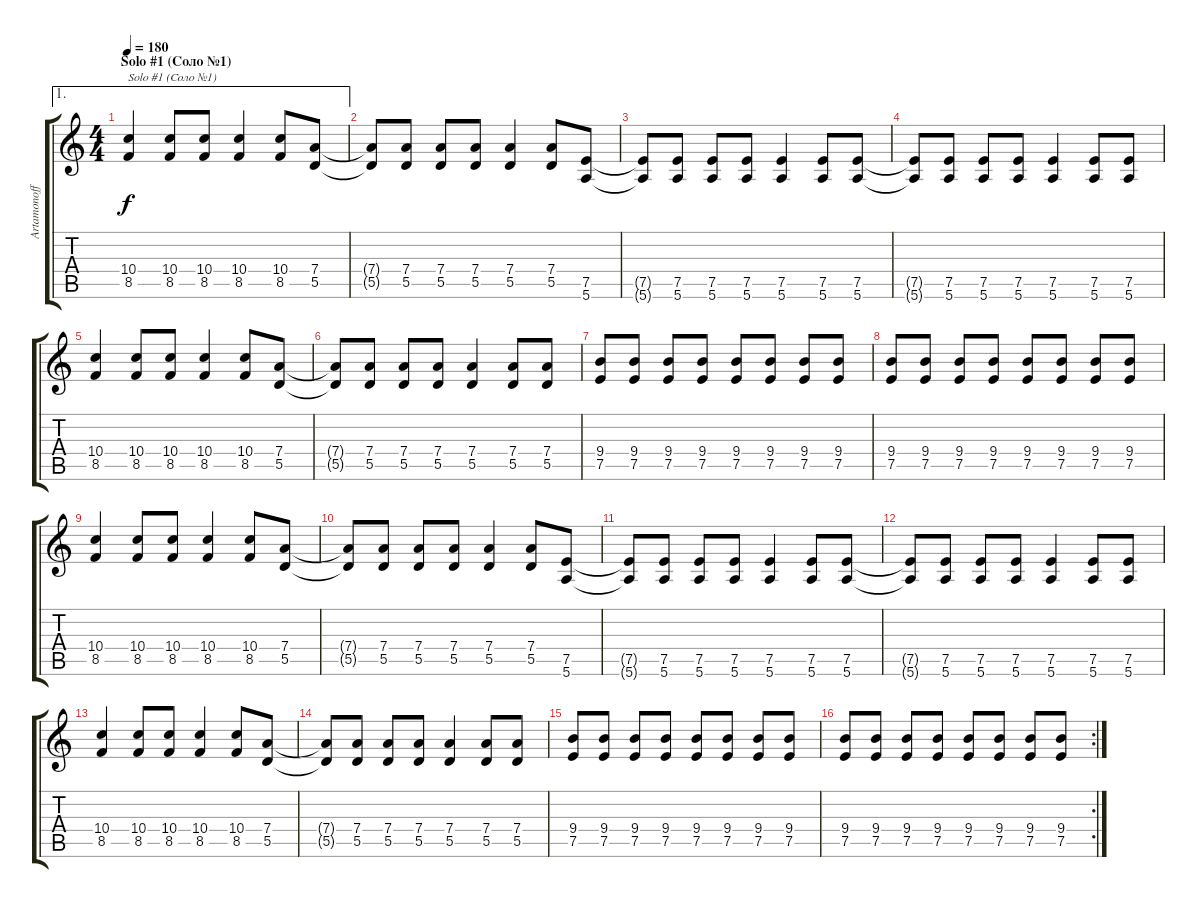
\track ("Artamonoff Sanya" "Artamonoff") {instrument distortionguitar}
\staff {score tabs}
\tuning (E4 B3 G3 D3 A2 E2) {hide}
\ae 1
\ts (4 4)
\section ("" "Solo #1 (Соло №1)")
\tempo 180
\clef g2
\ks c
(10.4 8.5).4{txt "Solo #1 (Соло №1)" dy f} (10.4 8.5).8 (10.4 8.5).8 (10.4 8.5).4 (10.4 8.5).8 (7.4 5.5).8 |
(7.4{t} 5.5{t}).8 (7.4 5.5).8 (7.4 5.5).8 (7.4 5.5).8 (7.4 5.5).4 (7.4 5.5).8 (7.5 5.6).8 |
(7.5{t} 5.6{t}).8 (7.5 5.6).8 (7.5 5.6).8 (7.5 5.6).8 (7.5 5.6).4 (7.5 5.6).8 (7.5 5.6).8 |
(7.5{t} 5.6{t}).8 (7.5 5.6).8 (7.5 5.6).8 (7.5 5.6).8 (7.5 5.6).4 (7.5 5.6).8 (7.5 5.6).8 |
(10.4 8.5).4 (10.4 8.5).8 (10.4 8.5).8 (10.4 8.5).4 (10.4 8.5).8 (7.4 5.5).8 |
(7.4{t} 5.5{t}).8 (7.4 5.5).8 (7.4 5.5).8 (7.4 5.5).8 (7.4 5.5).4 (7.4 5.5).8 (7.4 5.5).8 |
(9.4 7.5).8 (9.4 7.5).8 (9.4 7.5).8 (9.4 7.5).8 (9.4 7.5).8 (9.4 7.5).8 (9.4 7.5).8 (9.4 7.5).8 |
(9.4 7.5).8 (9.4 7.5).8 (9.4 7.5).8 (9.4 7.5).8 (9.4 7.5).8 (9.4 7.5).8 (9.4 7.5).8 (9.4 7.5).8 |
(10.4 8.5).4 (10.4 8.5).8 (10.4 8.5).8 (10.4 8.5).4 (10.4 8.5).8 (7.4 5.5).8 |
(7.4{t} 5.5{t}).8 (7.4 5.5).8 (7.4 5.5).8 (7.4 5.5).8 (7.4 5.5).4 (7.4 5.5).8 (7.5 5.6).8 |
(7.5{t} 5.6{t}).8 (7.5 5.6).8 (7.5 5.6).8 (7.5 5.6).8 (7.5 5.6).4 (7.5 5.6).8 (7.5 5.6).8 |
(7.5{t} 5.6{t}).8 (7.5 5.6).8 (7.5 5.6).8 (7.5 5.6).8 (7.5 5.6).4 (7.5 5.6).8 (7.5 5.6).8 |
(10.4 8.5).4 (10.4 8.5).8 (10.4 8.5).8 (10.4 8.5).4 (10.4 8.5).8 (7.4 5.5).8 |
(7.4{t} 5.5{t}).8 (7.4 5.5).8 (7.4 5.5).8 (7.4 5.5).8 (7.4 5.5).4 (7.4 5.5).8 (7.4 5.5).8 |
(9.4 7.5).8 (9.4 7.5).8 (9.4 7.5).8 (9.4 7.5).8 (9.4 7.5).8 (9.4 7.5).8 (9.4 7.5).8 (9.4 7.5).8 |
\rc 2
(9.4 7.5).8 (9.4 7.5).8 (9.4 7.5).8 (9.4 7.5).8 (9.4 7.5).8 (9.4 7.5).8 (9.4 7.5).8 (9.4 7.5).8
